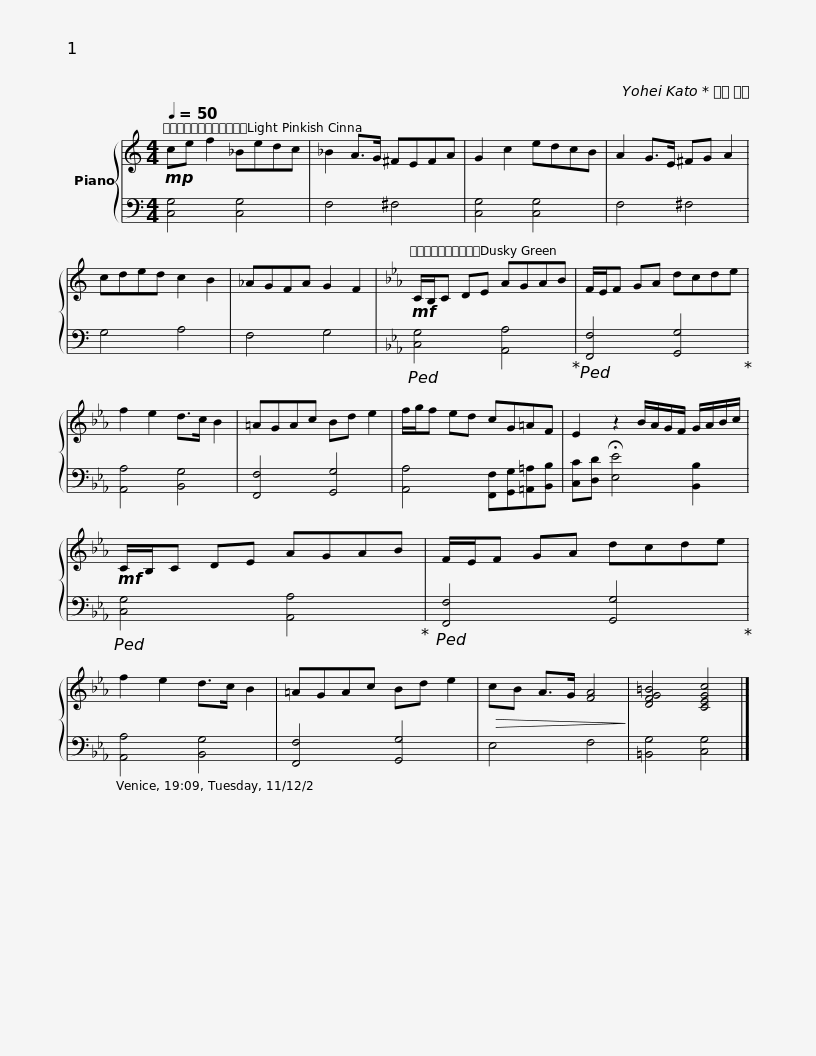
X:1
%%score { 1 | 2 }
L:1/8
Q:1/4=50
M:4/4
I:linebreak $
K:C
V:1 treble
V:2 bass
V:1
!mp! ce f2 _Bedc | _B2 A>G ^FEFA | G2 c2 edcB | A2 G>E ^FG A2 | cded c2 B2 |$ %5
 _AGFA G2 F2 |[K:Eb]!mf! C/B,/C DE AGAB | F/E/F GA dcde | f2 e2 d>c B2 | =AGAc Bd e2 |$ %10
 f/g/f ed cG=AF | E2 z2 B/A/G/F/ G/A/B/c/ |!mf! C/B,/C DE AGAB | F/E/F GA dcde |$ f2 e2 d>c B2 | %15
 =AGAc Bd e2 |!>(! cB A>G [FA]4!>)! | [DFG=B]4 [CEGc]4 |] %18
V:2
 [C,G,]4 [C,G,]4 | F,4 ^F,4 | [C,G,]4 [C,G,]4 | F,4 ^F,4 | G,4 A,4 |$ %5
 F,4 G,4 |[K:Eb]!ped! [C,G,]4 [A,,A,]4!ped-up! |!ped! [F,,F,]4 [G,,G,]4!ped-up! | [A,,A,]4 [B,,G,]4 | [F,,F,]4 [G,,G,]4 |$ %10
 [A,,A,]4 [F,,F,][G,,G,][=A,,=A,][B,,B,] | [C,C][D,D] !fermata![E,E]4 [B,,B,]2 |!ped! [C,G,]4 [A,,A,]4!ped-up! |!ped! [F,,F,]4 [G,,G,]4!ped-up! |$ [A,,A,]4 [B,,G,]4 | %15
 [F,,F,]4 [G,,G,]4 | E,4 F,4 | [=B,,G,]4 [C,G,]4 |] %18
